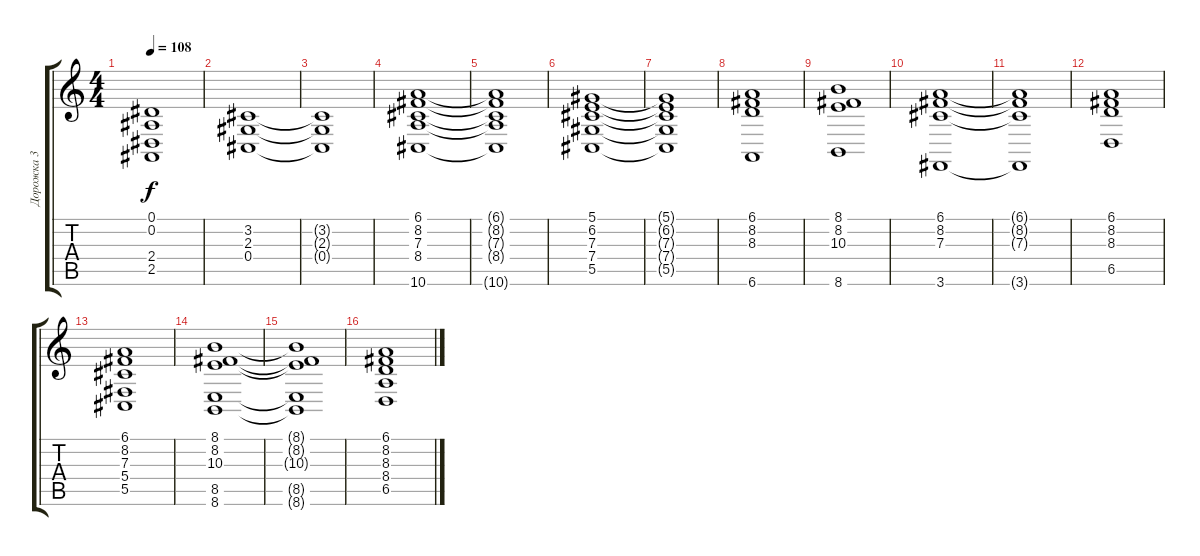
\track ("Дорожка 3" "Дорожка 3") {instrument synthstrings2}
\staff {score tabs}
\tuning (Eb4 Bb3 Gb3 Db3 Ab2 Eb2) {hide}
\ts (4 4)
\tempo 108
\clef g2
\ks c
(0.1 0.2 2.4 2.5).1{dy f} |
(3.2 2.3 0.4).1 |
(3.2{t} 2.3{t} 0.4{t}).1 |
(6.1 8.2 7.3 8.4 10.6).1 |
(6.1{t} 8.2{t} 7.3{t} 8.4{t} 10.6{t}).1 |
(5.1 6.2 7.3 7.4 5.5).1 |
(5.1{t} 6.2{t} 7.3{t} 7.4{t} 5.5{t}).1 |
(6.1 8.2 8.3 6.6).1 |
(8.1 8.2 10.3 8.6).1 |
(6.1 8.2 7.3 3.6).1 |
(6.1{t} 8.2{t} 7.3{t} 3.6{t}).1 |
(6.1 8.2 8.3 6.5).1 |
(6.1 8.2 7.3 5.4 5.5).1 |
(8.1 8.2 10.3 8.5 8.6).1 |
(8.1{t} 8.2{t} 10.3{t} 8.5{t} 8.6{t}).1 |
(6.1 8.2 8.3 8.4 6.5).1
